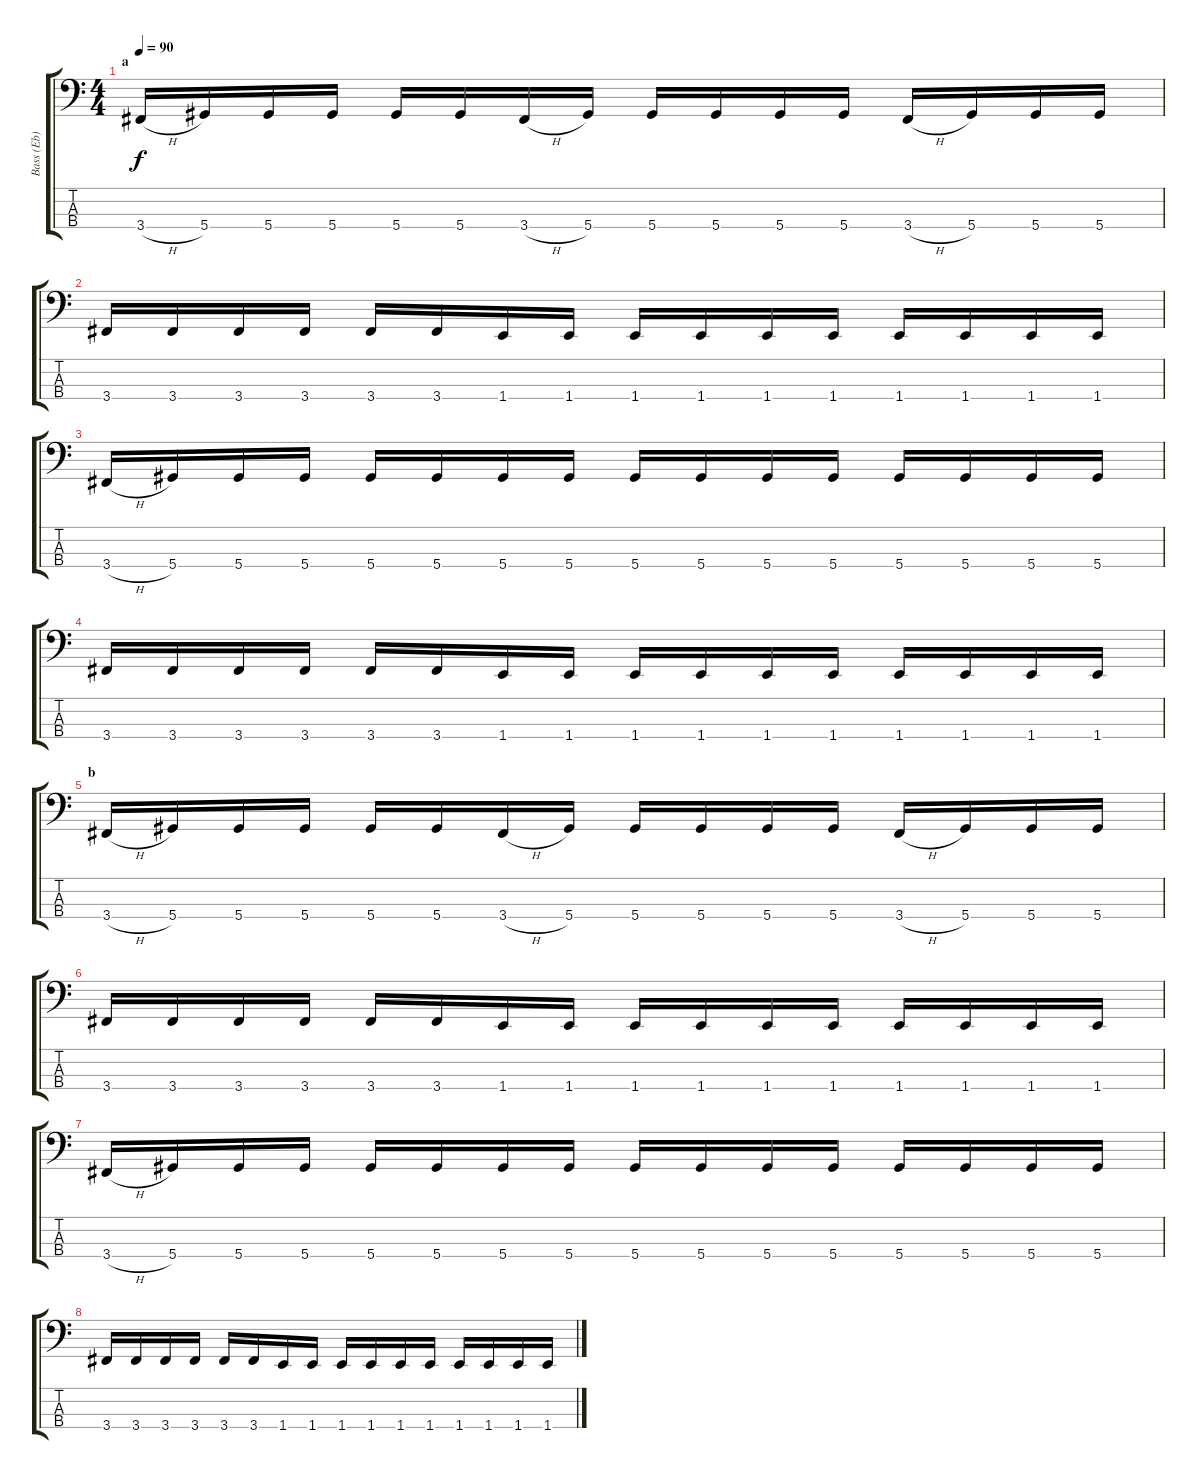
\track ("Bass (Eb)" "Bass (Eb)") {instrument electricbassfinger}
\staff {score tabs}
\tuning (Gb2 Db2 Ab1 Eb1) {hide}
\ts (4 4)
\section ("" "a")
\tempo 90
\clef f4
\ks c
3.4{h}.16{dy f} 5.4.16 5.4.16 5.4.16 5.4.16 5.4.16 3.4{h}.16 5.4.16 5.4.16 5.4.16 5.4.16 5.4.16 3.4{h}.16 5.4.16 5.4.16 5.4.16 |
3.4.16 3.4.16 3.4.16 3.4.16 3.4.16 3.4.16 1.4.16 1.4.16 1.4.16 1.4.16 1.4.16 1.4.16 1.4.16 1.4.16 1.4.16 1.4.16 |
3.4{h}.16 5.4.16 5.4.16 5.4.16 5.4.16 5.4.16 5.4.16 5.4.16 5.4.16 5.4.16 5.4.16 5.4.16 5.4.16 5.4.16 5.4.16 5.4.16 |
3.4.16 3.4.16 3.4.16 3.4.16 3.4.16 3.4.16 1.4.16 1.4.16 1.4.16 1.4.16 1.4.16 1.4.16 1.4.16 1.4.16 1.4.16 1.4.16 |
\section ("" "b")
3.4{h}.16 5.4.16 5.4.16 5.4.16 5.4.16 5.4.16 3.4{h}.16 5.4.16 5.4.16 5.4.16 5.4.16 5.4.16 3.4{h}.16 5.4.16 5.4.16 5.4.16 |
3.4.16 3.4.16 3.4.16 3.4.16 3.4.16 3.4.16 1.4.16 1.4.16 1.4.16 1.4.16 1.4.16 1.4.16 1.4.16 1.4.16 1.4.16 1.4.16 |
3.4{h}.16 5.4.16 5.4.16 5.4.16 5.4.16 5.4.16 5.4.16 5.4.16 5.4.16 5.4.16 5.4.16 5.4.16 5.4.16 5.4.16 5.4.16 5.4.16 |
3.4.16 3.4.16 3.4.16 3.4.16 3.4.16 3.4.16 1.4.16 1.4.16 1.4.16 1.4.16 1.4.16 1.4.16 1.4.16 1.4.16 1.4.16 1.4.16
